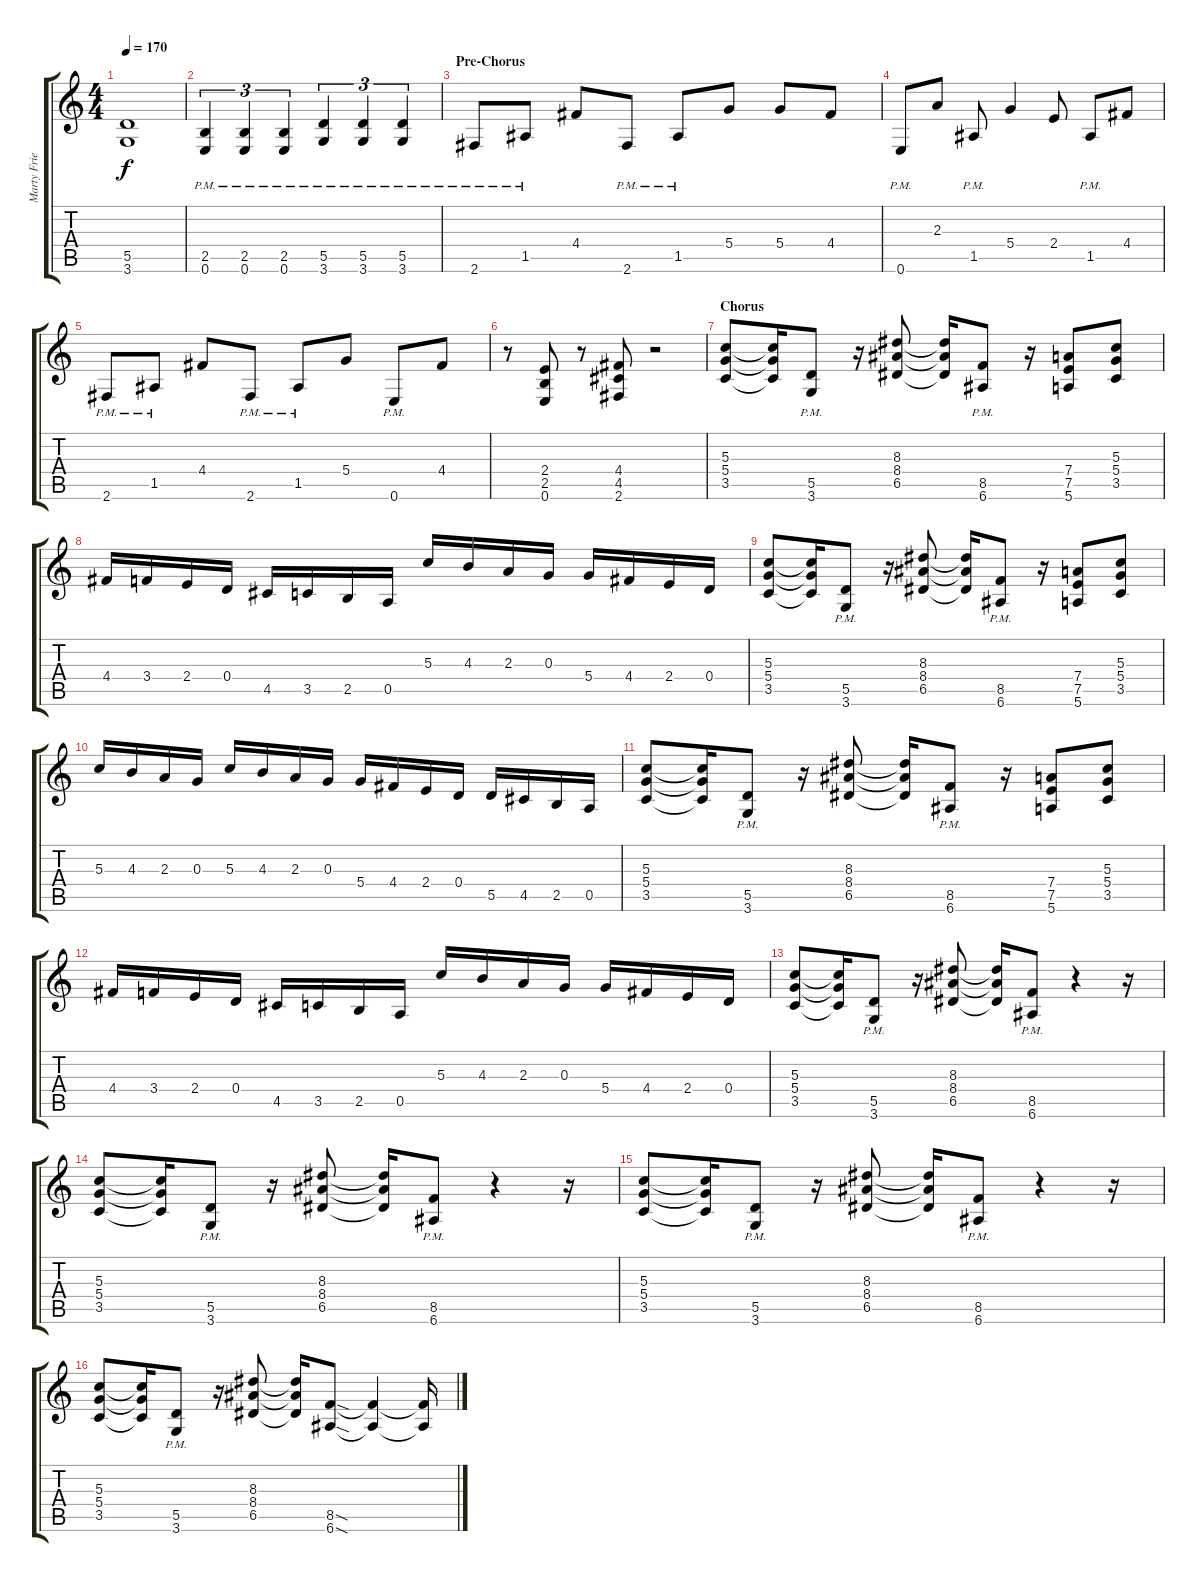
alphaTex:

\track ("Marty Friedman" "Marty Frie") {instrument distortionguitar}
\staff {score tabs}
\tuning (E4 B3 G3 D3 A2 E2) {hide}
\ts (4 4)
\tempo 170
\clef g2
\ks c
(5.5 3.6).1{dy f} |
(2.5{pm} 0.6{pm}).4{tu (3 2)} (2.5{pm} 0.6{pm}).4{tu (3 2)} (2.5{pm} 0.6{pm}).4{tu (3 2)} (5.5{pm} 3.6{pm}).4{tu (3 2)} (5.5{pm} 3.6{pm}).4{tu (3 2)} (5.5{pm} 3.6{pm}).4{tu (3 2)} |
\section ("" "Pre-Chorus")
2.6{pm}.8 1.5{pm}.8 4.4.8 2.6{pm}.8 1.5{pm}.8 5.4.8 5.4.8 4.4.8 |
0.6{pm}.8 2.3.8 1.5{pm}.8 5.4.4 2.4.8 1.5{pm}.8 4.4.8 |
2.6{pm}.8 1.5{pm}.8 4.4.8 2.6{pm}.8 1.5{pm}.8 5.4.8 0.6{pm}.8 4.4.8 |
r.8 (2.4 2.5 0.6).8 r.8 (4.4 4.5 2.6).8 r.2 |
\section ("" "Chorus")
(5.3 5.4 3.5).8 (5.3{t} 5.4{t} 3.5{t}).16 (5.5{pm} 3.6{pm}).8 r.16 (8.3 8.4 6.5).8 (8.3{t} 8.4{t} 6.5{t}).16 (8.5{pm} 6.6{pm}).8 r.16 (7.4 7.5 5.6).8 (5.3 5.4 3.5).8 |
4.4.16 3.4.16 2.4.16 0.4.16 4.5.16 3.5.16 2.5.16 0.5.16 5.3.16 4.3.16 2.3.16 0.3.16 5.4.16 4.4.16 2.4.16 0.4.16 |
(5.3 5.4 3.5).8 (5.3{t} 5.4{t} 3.5{t}).16 (5.5{pm} 3.6{pm}).8 r.16 (8.3 8.4 6.5).8 (8.3{t} 8.4{t} 6.5{t}).16 (8.5{pm} 6.6{pm}).8 r.16 (7.4 7.5 5.6).8 (5.3 5.4 3.5).8 |
5.3.16 4.3.16 2.3.16 0.3.16 5.3.16 4.3.16 2.3.16 0.3.16 5.4.16 4.4.16 2.4.16 0.4.16 5.5.16 4.5.16 2.5.16 0.5.16 |
(5.3 5.4 3.5).8 (5.3{t} 5.4{t} 3.5{t}).16 (5.5{pm} 3.6{pm}).8 r.16 (8.3 8.4 6.5).8 (8.3{t} 8.4{t} 6.5{t}).16 (8.5{pm} 6.6{pm}).8 r.16 (7.4 7.5 5.6).8 (5.3 5.4 3.5).8 |
4.4.16 3.4.16 2.4.16 0.4.16 4.5.16 3.5.16 2.5.16 0.5.16 5.3.16 4.3.16 2.3.16 0.3.16 5.4.16 4.4.16 2.4.16 0.4.16 |
(5.3 5.4 3.5).8 (5.3{t} 5.4{t} 3.5{t}).16 (5.5{pm} 3.6{pm}).8 r.16 (8.3 8.4 6.5).8 (8.3{t} 8.4{t} 6.5{t}).16 (8.5{pm} 6.6{pm}).8 r.4 r.16 |
(5.3 5.4 3.5).8 (5.3{t} 5.4{t} 3.5{t}).16 (5.5{pm} 3.6{pm}).8 r.16 (8.3 8.4 6.5).8 (8.3{t} 8.4{t} 6.5{t}).16 (8.5{pm} 6.6{pm}).8 r.4 r.16 |
(5.3 5.4 3.5).8 (5.3{t} 5.4{t} 3.5{t}).16 (5.5{pm} 3.6{pm}).8 r.16 (8.3 8.4 6.5).8 (8.3{t} 8.4{t} 6.5{t}).16 (8.5{pm} 6.6{pm}).8 r.4 r.16 |
(5.3 5.4 3.5).8 (5.3{t} 5.4{t} 3.5{t}).16 (5.5{pm} 3.6{pm}).8 r.16 (8.3 8.4 6.5).8 (8.3{t} 8.4{t} 6.5{t}).16 (8.5{sod} 6.6{sod}).8 (8.5{t} 6.6{t}).4 (8.5{t} 6.6{t}).16
